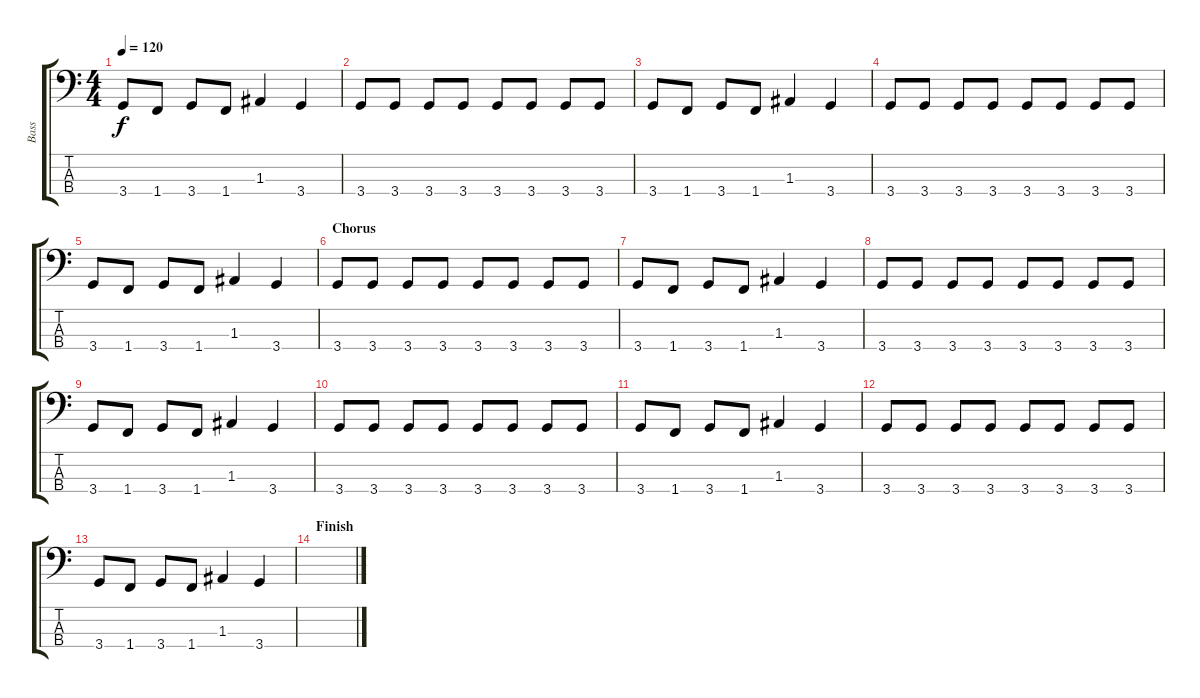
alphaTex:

\track ("Bass" "Bass") {instrument contrabass}
\staff {score tabs}
\tuning (G2 D2 A1 E1) {hide}
\ts (4 4)
\tempo 120
\clef f4
\ks c
3.4.8{dy f} 1.4.8 3.4.8 1.4.8 1.3.4 3.4.4 |
3.4.8 3.4.8 3.4.8 3.4.8 3.4.8 3.4.8 3.4.8 3.4.8 |
3.4.8 1.4.8 3.4.8 1.4.8 1.3.4 3.4.4 |
3.4.8 3.4.8 3.4.8 3.4.8 3.4.8 3.4.8 3.4.8 3.4.8 |
3.4.8 1.4.8 3.4.8 1.4.8 1.3.4 3.4.4 |
\section ("" "Chorus")
3.4.8 3.4.8 3.4.8 3.4.8 3.4.8 3.4.8 3.4.8 3.4.8 |
3.4.8 1.4.8 3.4.8 1.4.8 1.3.4 3.4.4 |
3.4.8 3.4.8 3.4.8 3.4.8 3.4.8 3.4.8 3.4.8 3.4.8 |
3.4.8 1.4.8 3.4.8 1.4.8 1.3.4 3.4.4 |
3.4.8 3.4.8 3.4.8 3.4.8 3.4.8 3.4.8 3.4.8 3.4.8 |
3.4.8 1.4.8 3.4.8 1.4.8 1.3.4 3.4.4 |
3.4.8 3.4.8 3.4.8 3.4.8 3.4.8 3.4.8 3.4.8 3.4.8 |
3.4.8 1.4.8 3.4.8 1.4.8 1.3.4 3.4.4 |
\section ("" "Finish")
